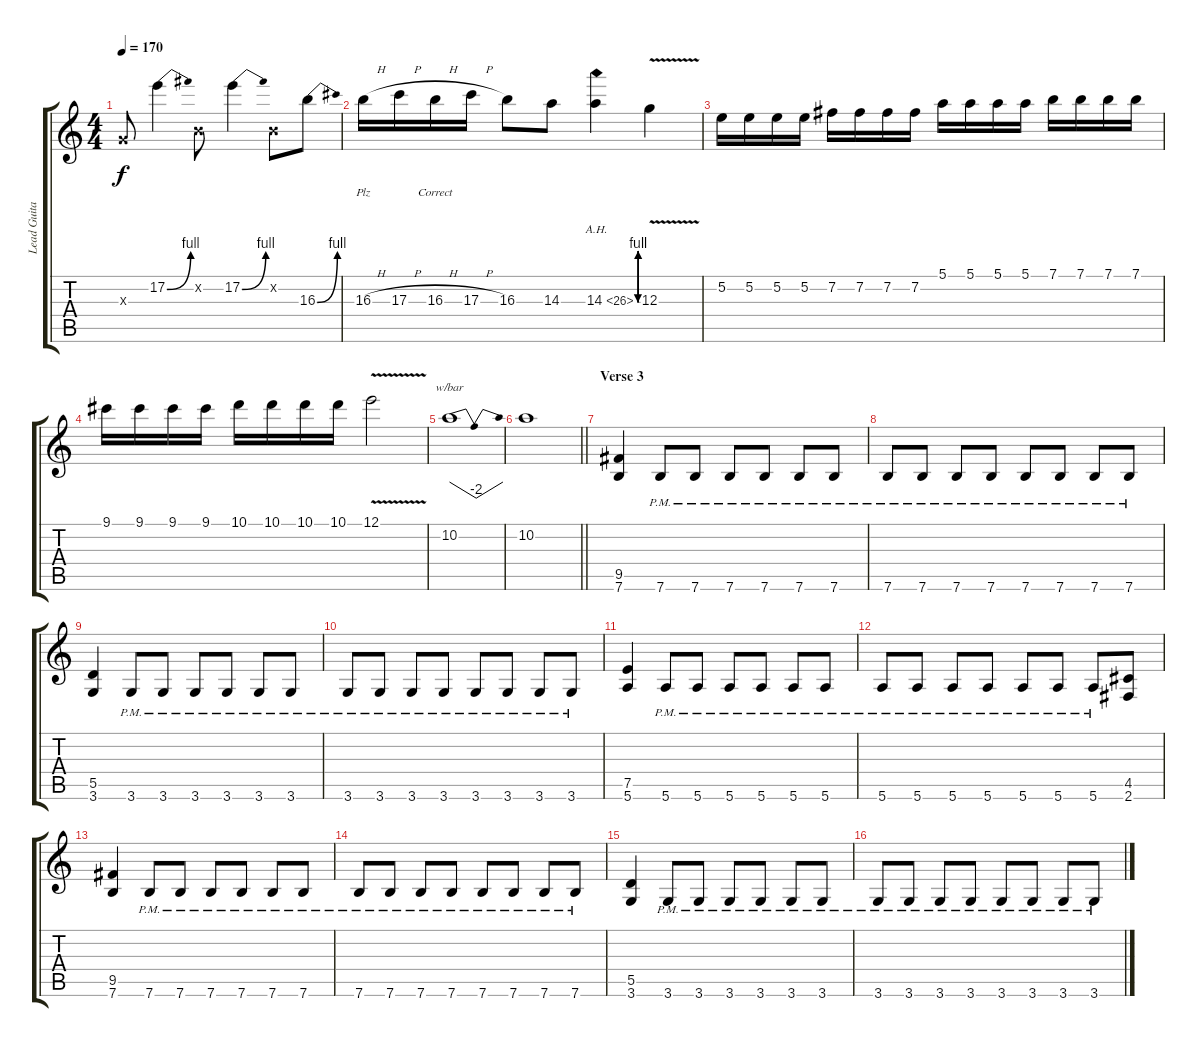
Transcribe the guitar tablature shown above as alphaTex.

\track ("Lead Guitar" "Lead Guita") {instrument distortionguitar}
\staff {score tabs}
\tuning (E4 B3 G3 D3 A2 E2) {hide}
\ts (4 4)
\tempo 170
\clef g2
\ks c
0.3{x}.8{dy f} 17.2{be (bend 0 0 60 4)}.4 0.2{x}.8 17.2{be (bend 0 0 60 4)}.4 0.2{x}.8 16.3{be (bend 0 0 60 4)}.8 |
16.3{h}.16{lyrics (0 "Plz") lyrics (1 "") lyrics (2 "") lyrics (3 "") lyrics (4 "")} 17.3{h}.16{lyrics (0 "") lyrics (1 "") lyrics (2 "") lyrics (3 "") lyrics (4 "")} 16.3{h}.16{lyrics (0 "Correct") lyrics (1 "") lyrics (2 "") lyrics (3 "") lyrics (4 "")} 17.3{h}.16 16.3.8 14.3.8 14.3{be (custom 0 0 15 4 30 4 45 0 60 0) ah 12}.4 12.3{v}.4 |
5.2.16 5.2.16 5.2.16 5.2.16 7.2.16 7.2.16 7.2.16 7.2.16 5.1.16 5.1.16 5.1.16 5.1.16 7.1.16 7.1.16 7.1.16 7.1.16 |
9.1.16 9.1.16 9.1.16 9.1.16 10.1.16 10.1.16 10.1.16 10.1.16 12.1{v}.2 |
10.2.1{tbe (dip default 0 0 45 -8 60 0)} |
\barLineRight lightlight
10.2.1 |
\section ("" "Verse 3")
(9.5 7.6).4 7.6{pm}.8 7.6{pm}.8 7.6{pm}.8 7.6{pm}.8 7.6{pm}.8 7.6{pm}.8 |
7.6{pm}.8 7.6{pm}.8 7.6{pm}.8 7.6{pm}.8 7.6{pm}.8 7.6{pm}.8 7.6{pm}.8 7.6{pm}.8 |
(5.5 3.6).4 3.6{pm}.8 3.6{pm}.8 3.6{pm}.8 3.6{pm}.8 3.6{pm}.8 3.6{pm}.8 |
3.6{pm}.8 3.6{pm}.8 3.6{pm}.8 3.6{pm}.8 3.6{pm}.8 3.6{pm}.8 3.6{pm}.8 3.6{pm}.8 |
(7.5 5.6).4 5.6{pm}.8 5.6{pm}.8 5.6{pm}.8 5.6{pm}.8 5.6{pm}.8 5.6{pm}.8 |
5.6{pm}.8 5.6{pm}.8 5.6{pm}.8 5.6{pm}.8 5.6{pm}.8 5.6{pm}.8 5.6{pm}.8 (4.5 2.6).8 |
(9.5 7.6).4 7.6{pm}.8 7.6{pm}.8 7.6{pm}.8 7.6{pm}.8 7.6{pm}.8 7.6{pm}.8 |
7.6{pm}.8 7.6{pm}.8 7.6{pm}.8 7.6{pm}.8 7.6{pm}.8 7.6{pm}.8 7.6{pm}.8 7.6{pm}.8 |
(5.5 3.6).4 3.6{pm}.8 3.6{pm}.8 3.6{pm}.8 3.6{pm}.8 3.6{pm}.8 3.6{pm}.8 |
3.6{pm}.8 3.6{pm}.8 3.6{pm}.8 3.6{pm}.8 3.6{pm}.8 3.6{pm}.8 3.6{pm}.8 3.6{pm}.8
